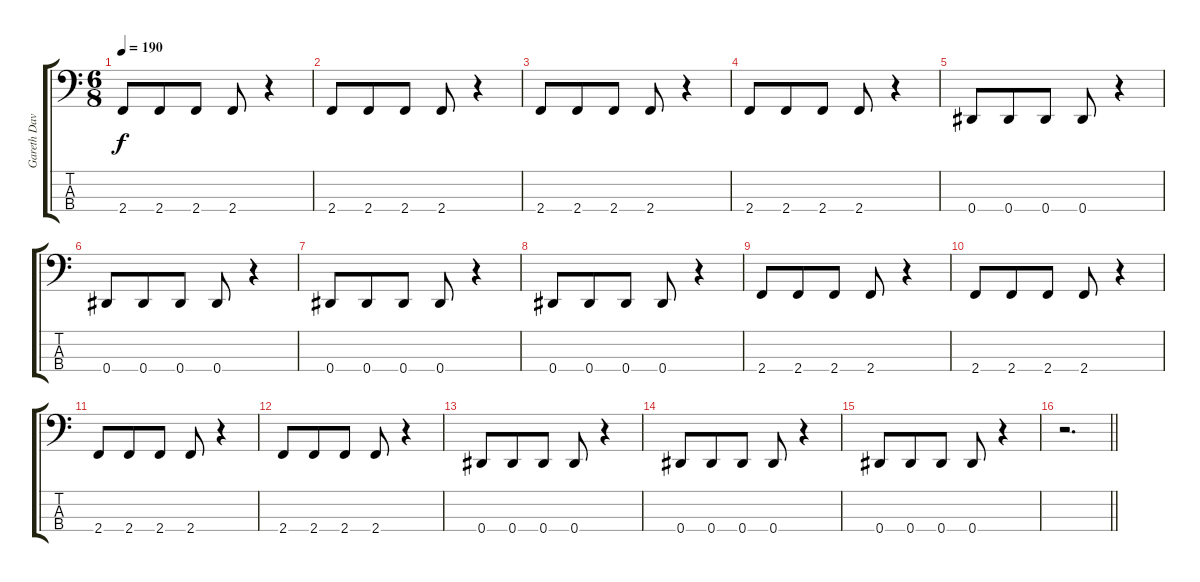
\track ("Gareth Davies" "Gareth Dav") {instrument electricbassfinger}
\staff {score tabs}
\tuning (Gb2 Db2 Bb1 Eb1) {hide}
\ts (6 8)
\tempo 190
\clef f4
\ks c
2.4.8{dy f} 2.4.8 2.4.8 2.4.8 r.4 |
2.4.8 2.4.8 2.4.8 2.4.8 r.4 |
2.4.8 2.4.8 2.4.8 2.4.8 r.4 |
2.4.8 2.4.8 2.4.8 2.4.8 r.4 |
0.4.8 0.4.8 0.4.8 0.4.8 r.4 |
0.4.8 0.4.8 0.4.8 0.4.8 r.4 |
0.4.8 0.4.8 0.4.8 0.4.8 r.4 |
0.4.8 0.4.8 0.4.8 0.4.8 r.4 |
2.4.8 2.4.8 2.4.8 2.4.8 r.4 |
2.4.8 2.4.8 2.4.8 2.4.8 r.4 |
2.4.8 2.4.8 2.4.8 2.4.8 r.4 |
2.4.8 2.4.8 2.4.8 2.4.8 r.4 |
0.4.8 0.4.8 0.4.8 0.4.8 r.4 |
0.4.8 0.4.8 0.4.8 0.4.8 r.4 |
0.4.8 0.4.8 0.4.8 0.4.8 r.4 |
\barLineRight lightlight
r.2{d}
